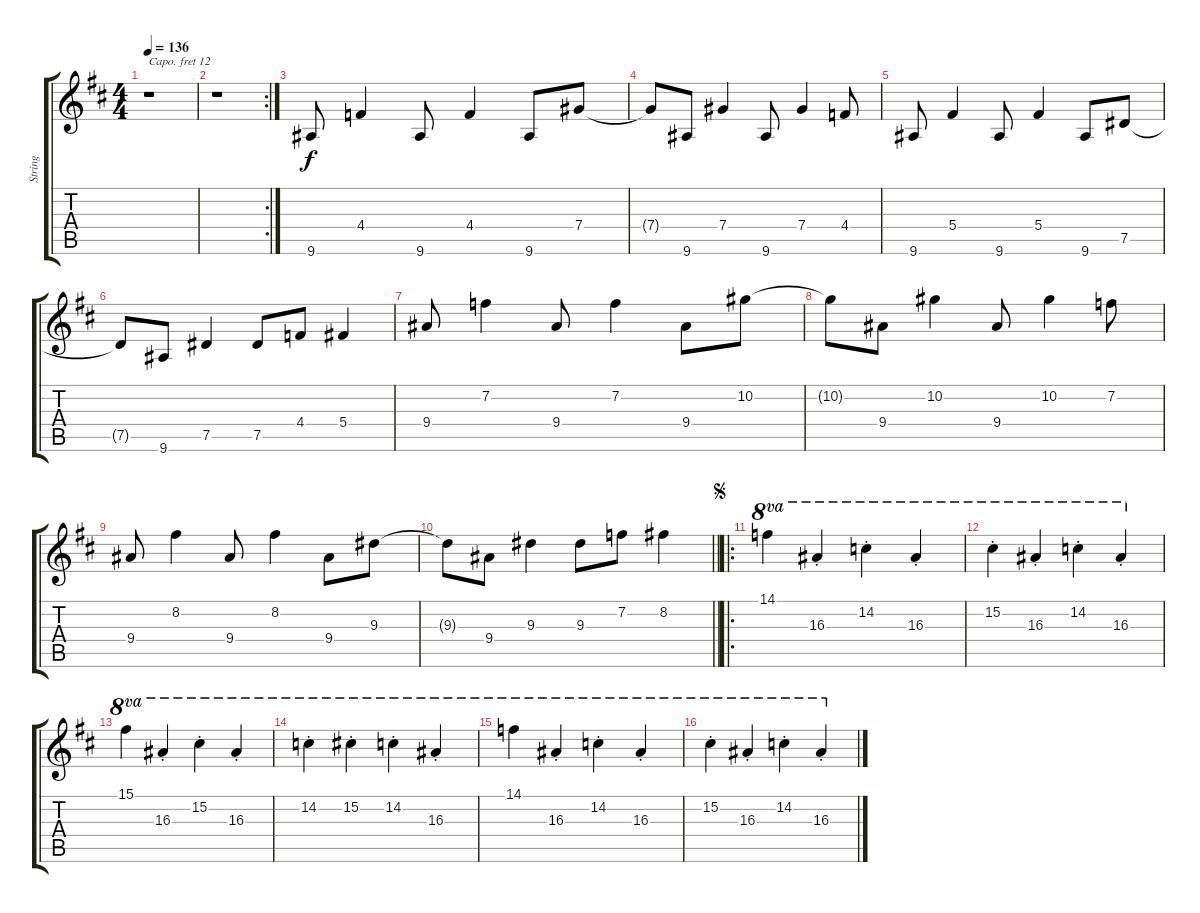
\track ("String" "String") {instrument stringensemble1}
\staff {score tabs}
\capo 12
\tuning (Eb4 Bb3 Gb3 Db3 Ab2 Db2) {hide}
\ts (4 4)
\tempo 136
\clef g2
\ks d
r.1{dy f} |
\rc 2
r.1 |
9.6.8 4.4.4 9.6.8 4.4.4 9.6.8 7.4.8 |
7.4{t}.8 9.6.8 7.4.4 9.6.8 7.4.4 4.4.8 |
9.6.8 5.4.4 9.6.8 5.4.4 9.6.8 7.5.8 |
7.5{t}.8 9.6.8 7.5.4 7.5.8 4.4.8 5.4.4 |
9.4.8 7.2.4 9.4.8 7.2.4 9.4.8 10.2.8 |
10.2{t}.8 9.4.8 10.2.4 9.4.8 10.2.4 7.2.8 |
9.4.8 8.2.4 9.4.8 8.2.4 9.4.8 9.3.8 |
\barLineRight lightlight
9.3{t}.8 9.4.8 9.3.4 9.3.8 7.2.8 8.2.4 |
\ro
\jump segno
14.1.4{ot 8va} 16.3{st}.4{ot 8va} 14.2{st}.4{ot 8va} 16.3{st}.4{ot 8va} |
15.2{st}.4{ot 8va} 16.3{st}.4{ot 8va} 14.2{st}.4{ot 8va} 16.3{st}.4{ot 8va} |
15.1.4{ot 8va} 16.3{st}.4{ot 8va} 15.2{st}.4{ot 8va} 16.3{st}.4{ot 8va} |
14.2{st}.4{ot 8va} 15.2{st}.4{ot 8va} 14.2{st}.4{ot 8va} 16.3{st}.4{ot 8va} |
14.1.4{ot 8va} 16.3{st}.4{ot 8va} 14.2{st}.4{ot 8va} 16.3{st}.4{ot 8va} |
15.2{st}.4{ot 8va} 16.3{st}.4{ot 8va} 14.2{st}.4{ot 8va} 16.3{st}.4{ot 8va}
